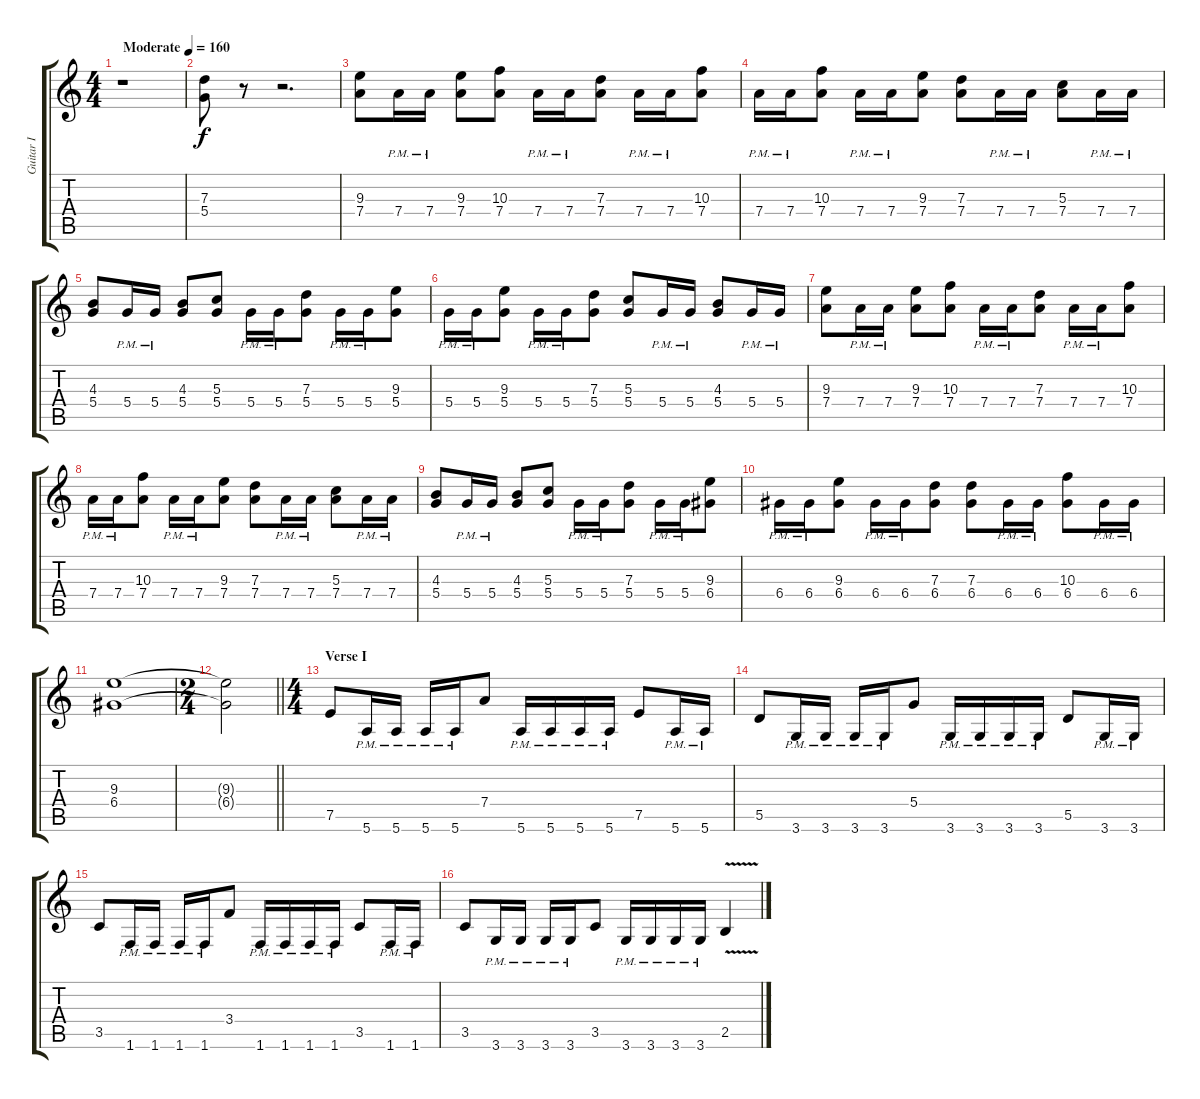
\track ("Guitar I" "Guitar I") {instrument overdrivenguitar}
\staff {score tabs}
\tuning (E4 B3 G3 D3 A2 E2) {hide}
\ts (4 4)
\tempo (160 "Moderate")
\clef g2
\ks c
r.1{dy f instrument overdrivenguitar} |
(7.3 5.4).8 r.8 r.2{d} |
(9.3 7.4).8 7.4{pm}.16 7.4{pm}.16 (9.3 7.4).8 (10.3 7.4).8 7.4{pm}.16 7.4{pm}.16 (7.3 7.4).8 7.4{pm}.16 7.4{pm}.16 (10.3 7.4).8 |
7.4{pm}.16 7.4{pm}.16 (10.3 7.4).8 7.4{pm}.16 7.4{pm}.16 (9.3 7.4).8 (7.3 7.4).8 7.4{pm}.16 7.4{pm}.16 (5.3 7.4).8 7.4{pm}.16 7.4{pm}.16 |
(4.3 5.4).8 5.4{pm}.16 5.4{pm}.16 (4.3 5.4).8 (5.3 5.4).8 5.4{pm}.16 5.4{pm}.16 (7.3 5.4).8 5.4{pm}.16 5.4{pm}.16 (9.3 5.4).8 |
5.4{pm}.16 5.4{pm}.16 (9.3 5.4).8 5.4{pm}.16 5.4{pm}.16 (7.3 5.4).8 (5.3 5.4).8 5.4{pm}.16 5.4{pm}.16 (4.3 5.4).8 5.4{pm}.16 5.4{pm}.16 |
(9.3 7.4).8 7.4{pm}.16 7.4{pm}.16 (9.3 7.4).8 (10.3 7.4).8 7.4{pm}.16 7.4{pm}.16 (7.3 7.4).8 7.4{pm}.16 7.4{pm}.16 (10.3 7.4).8 |
7.4{pm}.16 7.4{pm}.16 (10.3 7.4).8 7.4{pm}.16 7.4{pm}.16 (9.3 7.4).8 (7.3 7.4).8 7.4{pm}.16 7.4{pm}.16 (5.3 7.4).8 7.4{pm}.16 7.4{pm}.16 |
(4.3 5.4).8 5.4{pm}.16 5.4{pm}.16 (4.3 5.4).8 (5.3 5.4).8 5.4{pm}.16 5.4{pm}.16 (7.3 5.4).8 5.4{pm}.16 5.4{pm}.16 (9.3 6.4).8 |
6.4{pm}.16 6.4{pm}.16 (9.3 6.4).8 6.4{pm}.16 6.4{pm}.16 (7.3 6.4).8 (7.3 6.4).8 6.4{pm}.16 6.4{pm}.16 (10.3 6.4).8 6.4{pm}.16 6.4{pm}.16 |
(9.3 6.4).1 |
\ts (2 4)
\barLineRight lightlight
(9.3{t} 6.4{t}).2 |
\ts (4 4)
\section ("" "Verse I")
7.5.8 5.6{pm}.16 5.6{pm}.16 5.6{pm}.16 5.6{pm}.16 7.4.8 5.6{pm}.16 5.6{pm}.16 5.6{pm}.16 5.6{pm}.16 7.5.8 5.6{pm}.16 5.6{pm}.16 |
5.5.8 3.6{pm}.16 3.6{pm}.16 3.6{pm}.16 3.6{pm}.16 5.4.8 3.6{pm}.16 3.6{pm}.16 3.6{pm}.16 3.6{pm}.16 5.5.8 3.6{pm}.16 3.6{pm}.16 |
3.5.8 1.6{pm}.16 1.6{pm}.16 1.6{pm}.16 1.6{pm}.16 3.4.8 1.6{pm}.16 1.6{pm}.16 1.6{pm}.16 1.6{pm}.16 3.5.8 1.6{pm}.16 1.6{pm}.16 |
3.5.8 3.6{pm}.16 3.6{pm}.16 3.6{pm}.16 3.6{pm}.16 3.5.8 3.6{pm}.16 3.6{pm}.16 3.6{pm}.16 3.6{pm}.16 2.5{v}.4
